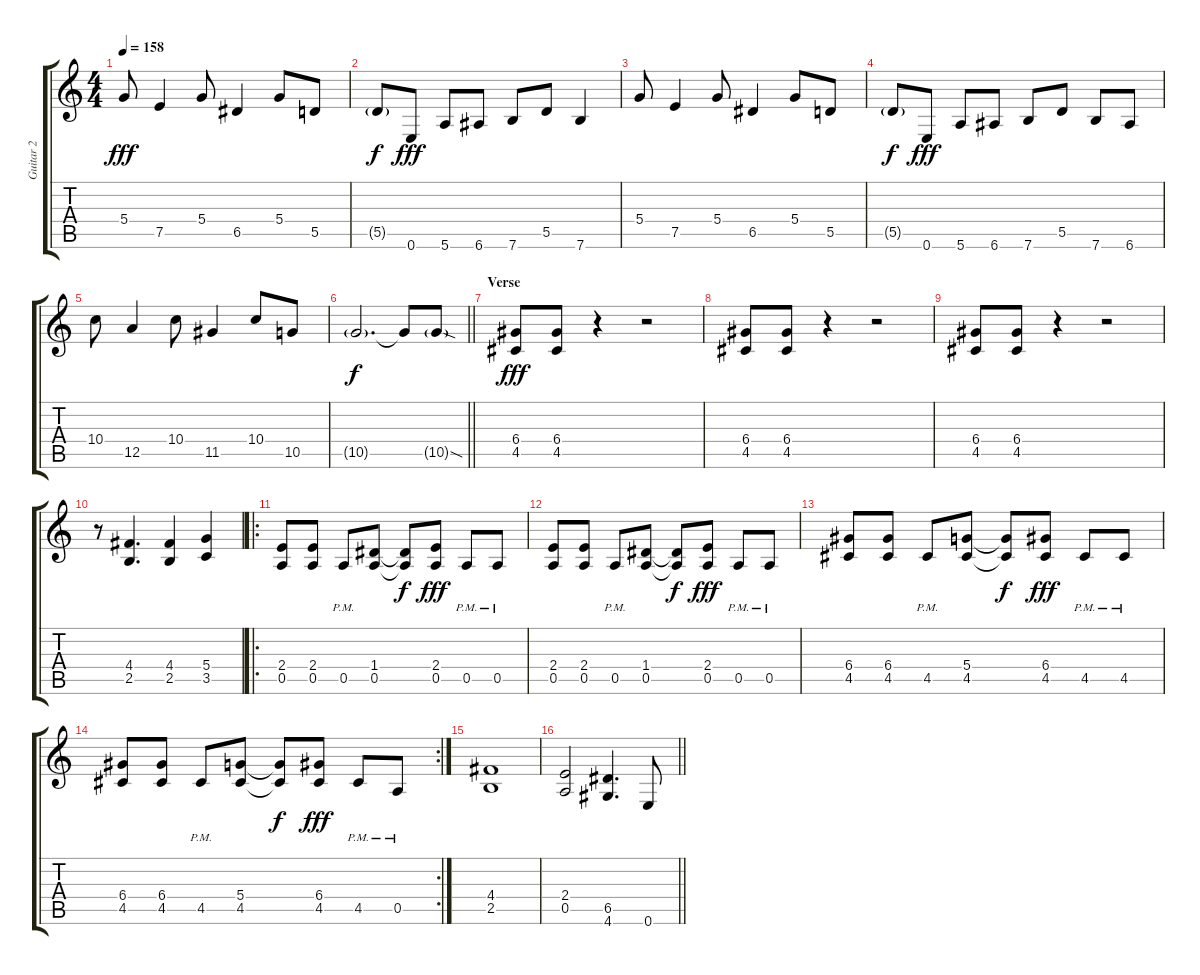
\track ("Guitar 2" "Guitar 2") {instrument distortionguitar}
\staff {score tabs}
\tuning (E4 B3 G3 D3 A2 E2) {hide}
\ts (4 4)
\tempo 158
\clef g2
\ks c
5.4.8{dy fff} 7.5.4 5.4.8 6.5.4 5.4.8 5.5.8 |
5.5{g}.8{dy f} 0.6.8{dy fff} 5.6.8 6.6.8 7.6.8 5.5.8 7.6.4 |
5.4.8 7.5.4 5.4.8 6.5.4 5.4.8 5.5.8 |
5.5{g}.8{dy f} 0.6.8{dy fff} 5.6.8 6.6.8 7.6.8 5.5.8 7.6.8 6.6.8 |
10.4.8 12.5.4 10.4.8 11.5.4 10.4.8 10.5.8 |
\barLineRight lightlight
10.5{g}.2{d dy f} 10.5{t}.8 10.5{sod g}.8 |
\section ("" "Verse")
(6.4 4.5).8{dy fff} (6.4 4.5).8 r.4 r.2 |
(6.4 4.5).8 (6.4 4.5).8 r.4 r.2 |
(6.4 4.5).8 (6.4 4.5).8 r.4 r.2 |
r.8 (4.4 2.5).4{d} (4.4 2.5).4 (5.4 3.5).4 |
\ro
(2.4 0.5).8 (2.4 0.5).8 0.5{pm}.8 (1.4 0.5).8 (1.4{t} 0.5{t}).8{dy f} (2.4 0.5).8{dy fff} 0.5{pm}.8 0.5{pm}.8 |
(2.4 0.5).8 (2.4 0.5).8 0.5{pm}.8 (1.4 0.5).8 (1.4{t} 0.5{t}).8{dy f} (2.4 0.5).8{dy fff} 0.5{pm}.8 0.5{pm}.8 |
(6.4 4.5).8 (6.4 4.5).8 4.5{pm}.8 (5.4 4.5).8 (5.4{t} 4.5{t}).8{dy f} (6.4 4.5).8{dy fff} 4.5{pm}.8 4.5{pm}.8 |
\rc 2
(6.4 4.5).8 (6.4 4.5).8 4.5{pm}.8 (5.4 4.5).8 (5.4{t} 4.5{t}).8{dy f} (6.4 4.5).8{dy fff} 4.5{pm}.8 0.5{pm}.8 |
(4.4 2.5).1 |
\barLineRight lightlight
(2.4 0.5).2 (6.5 4.6).4{d} 0.6.8
